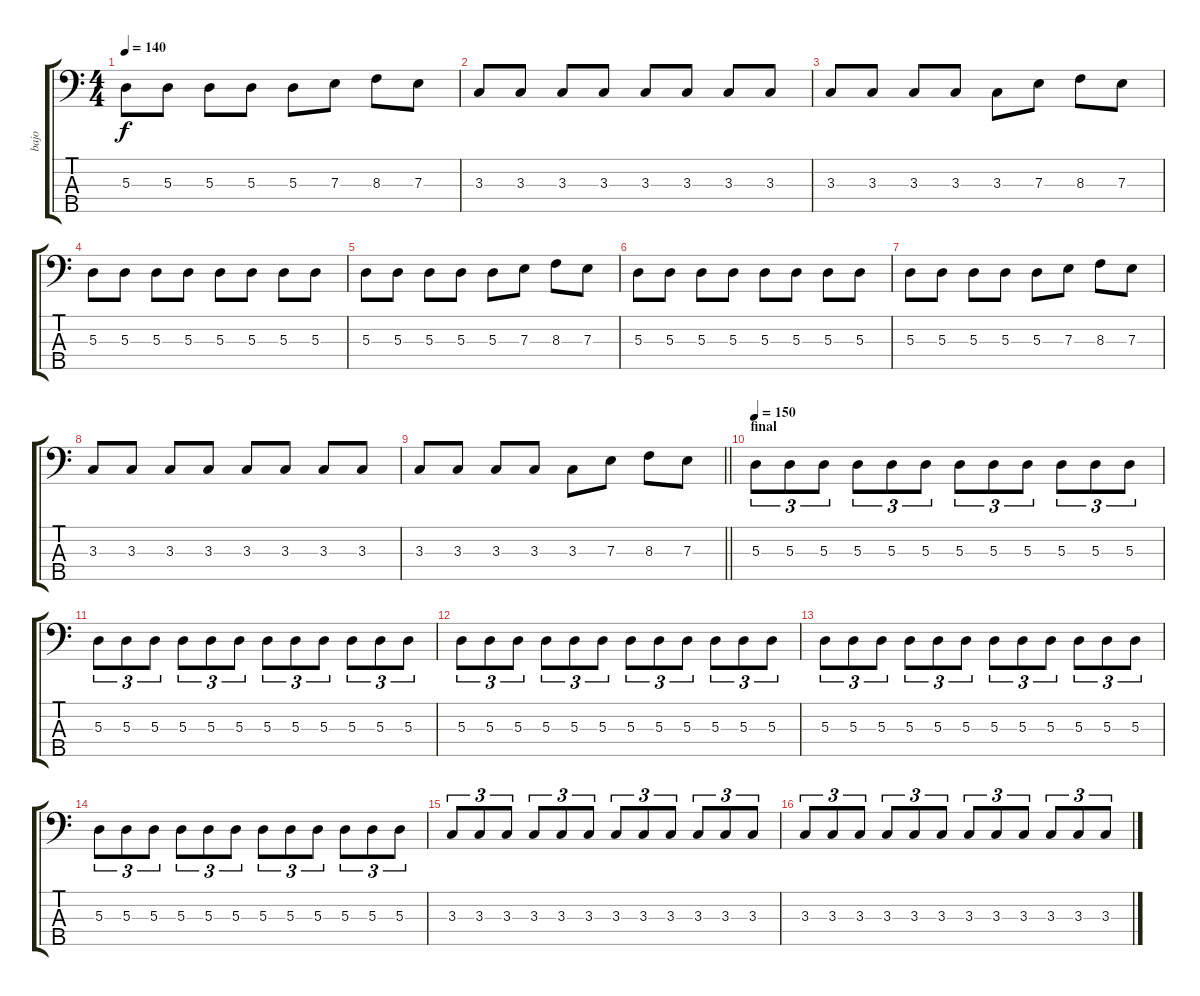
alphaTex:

\track ("bajo" "bajo") {instrument electricbassfinger}
\staff {score tabs}
\tuning (G2 D2 A1 E1 B0) {hide}
\ts (4 4)
\tempo 140
\clef f4
\ks c
5.3.8{dy f} 5.3.8 5.3.8 5.3.8 5.3.8 7.3.8 8.3.8 7.3.8 |
3.3.8 3.3.8 3.3.8 3.3.8 3.3.8 3.3.8 3.3.8 3.3.8 |
3.3.8 3.3.8 3.3.8 3.3.8 3.3.8 7.3.8 8.3.8 7.3.8 |
5.3.8 5.3.8 5.3.8 5.3.8 5.3.8 5.3.8 5.3.8 5.3.8 |
5.3.8 5.3.8 5.3.8 5.3.8 5.3.8 7.3.8 8.3.8 7.3.8 |
5.3.8 5.3.8 5.3.8 5.3.8 5.3.8 5.3.8 5.3.8 5.3.8 |
5.3.8 5.3.8 5.3.8 5.3.8 5.3.8 7.3.8 8.3.8 7.3.8 |
3.3.8 3.3.8 3.3.8 3.3.8 3.3.8 3.3.8 3.3.8 3.3.8 |
\barLineRight lightlight
3.3.8 3.3.8 3.3.8 3.3.8 3.3.8 7.3.8 8.3.8 7.3.8 |
\section ("" "final")
\tempo 150
5.3.8{tu (3 2)} 5.3.8{tu (3 2)} 5.3.8{tu (3 2)} 5.3.8{tu (3 2)} 5.3.8{tu (3 2)} 5.3.8{tu (3 2)} 5.3.8{tu (3 2)} 5.3.8{tu (3 2)} 5.3.8{tu (3 2)} 5.3.8{tu (3 2)} 5.3.8{tu (3 2)} 5.3.8{tu (3 2)} |
5.3.8{tu (3 2)} 5.3.8{tu (3 2)} 5.3.8{tu (3 2)} 5.3.8{tu (3 2)} 5.3.8{tu (3 2)} 5.3.8{tu (3 2)} 5.3.8{tu (3 2)} 5.3.8{tu (3 2)} 5.3.8{tu (3 2)} 5.3.8{tu (3 2)} 5.3.8{tu (3 2)} 5.3.8{tu (3 2)} |
5.3.8{tu (3 2)} 5.3.8{tu (3 2)} 5.3.8{tu (3 2)} 5.3.8{tu (3 2)} 5.3.8{tu (3 2)} 5.3.8{tu (3 2)} 5.3.8{tu (3 2)} 5.3.8{tu (3 2)} 5.3.8{tu (3 2)} 5.3.8{tu (3 2)} 5.3.8{tu (3 2)} 5.3.8{tu (3 2)} |
5.3.8{tu (3 2)} 5.3.8{tu (3 2)} 5.3.8{tu (3 2)} 5.3.8{tu (3 2)} 5.3.8{tu (3 2)} 5.3.8{tu (3 2)} 5.3.8{tu (3 2)} 5.3.8{tu (3 2)} 5.3.8{tu (3 2)} 5.3.8{tu (3 2)} 5.3.8{tu (3 2)} 5.3.8{tu (3 2)} |
5.3.8{tu (3 2)} 5.3.8{tu (3 2)} 5.3.8{tu (3 2)} 5.3.8{tu (3 2)} 5.3.8{tu (3 2)} 5.3.8{tu (3 2)} 5.3.8{tu (3 2)} 5.3.8{tu (3 2)} 5.3.8{tu (3 2)} 5.3.8{tu (3 2)} 5.3.8{tu (3 2)} 5.3.8{tu (3 2)} |
3.3.8{tu (3 2)} 3.3.8{tu (3 2)} 3.3.8{tu (3 2)} 3.3.8{tu (3 2)} 3.3.8{tu (3 2)} 3.3.8{tu (3 2)} 3.3.8{tu (3 2)} 3.3.8{tu (3 2)} 3.3.8{tu (3 2)} 3.3.8{tu (3 2)} 3.3.8{tu (3 2)} 3.3.8{tu (3 2)} |
3.3.8{tu (3 2)} 3.3.8{tu (3 2)} 3.3.8{tu (3 2)} 3.3.8{tu (3 2)} 3.3.8{tu (3 2)} 3.3.8{tu (3 2)} 3.3.8{tu (3 2)} 3.3.8{tu (3 2)} 3.3.8{tu (3 2)} 3.3.8{tu (3 2)} 3.3.8{tu (3 2)} 3.3.8{tu (3 2)}
